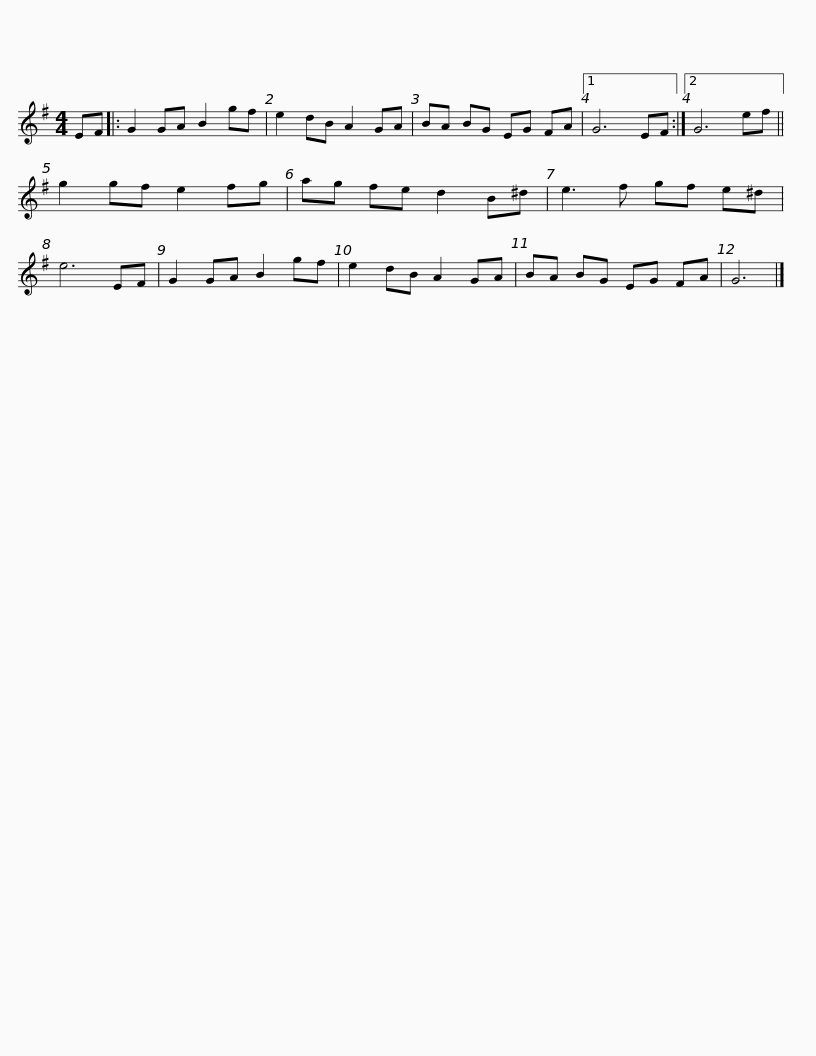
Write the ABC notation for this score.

X:1
L:1/8
M:4/4
I:linebreak $
K:G
V:1 treble
V:1
 EF |: G2 GA B2 gf | e2 dB A2 GA | BA BG EG FA |1 G6 EF :|2 %5
 G6 ef || g2 gf e2 fg |$ ag fe d2 B^d | e3 f gf e^d | e6 EF | %10
 G2 GA B2 gf | e2 dB A2 GA | BA BG EG FA | G6 |] %14
